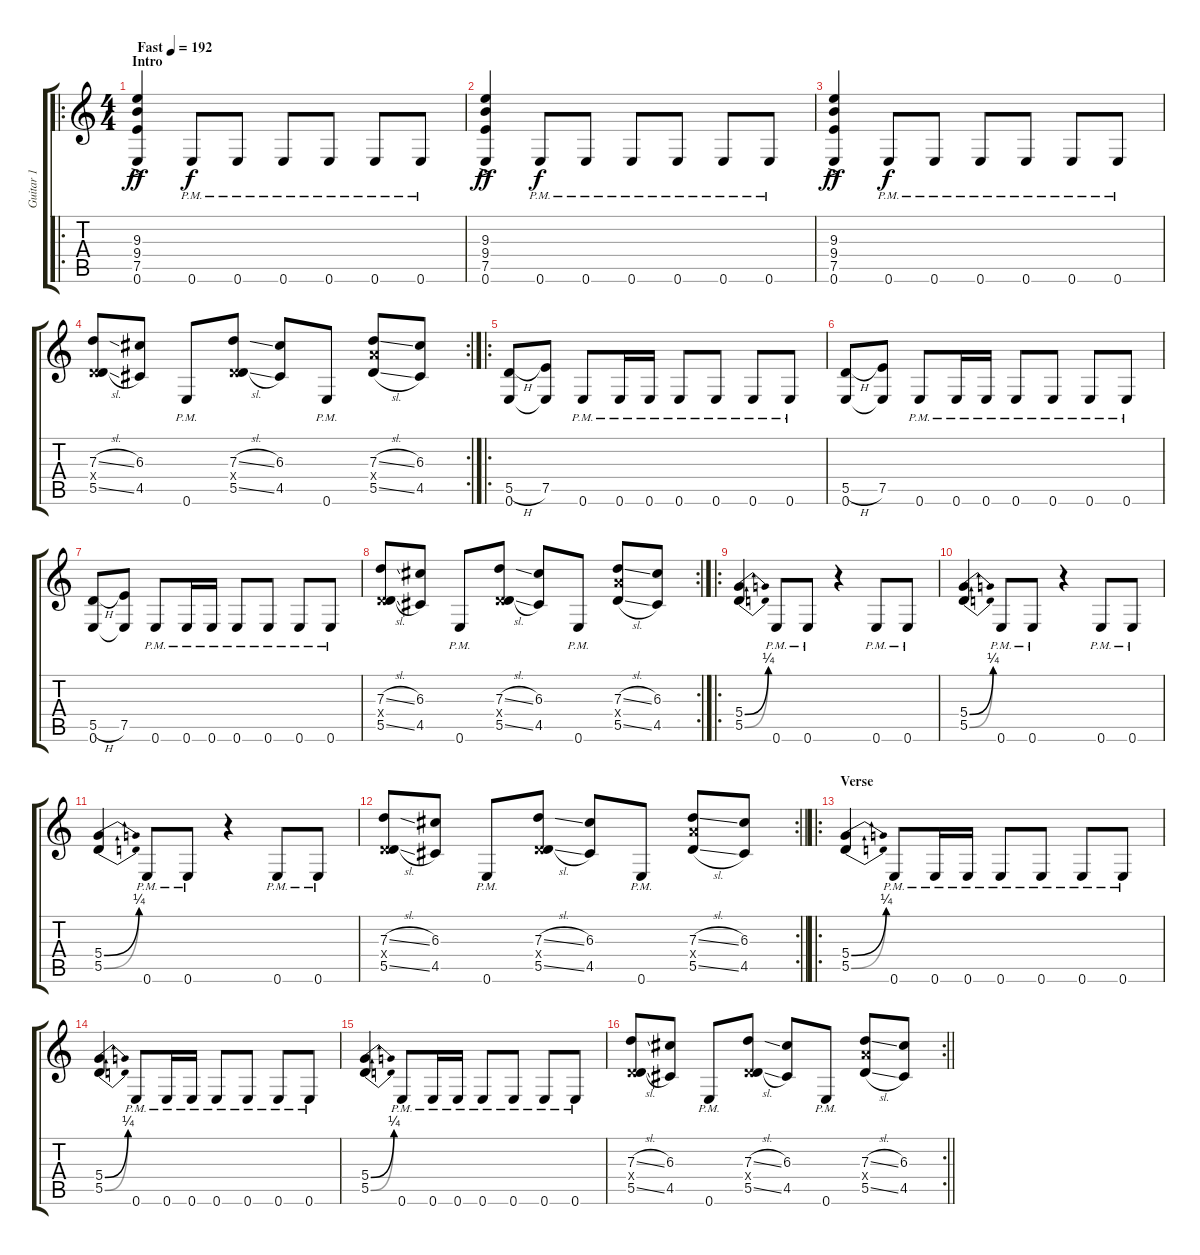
\track ("Guitar 1" "Guitar 1") {instrument distortionguitar}
\staff {score tabs}
\tuning (E4 B3 G3 D3 A2 E2) {hide}
\ro
\ts (4 4)
\section ("" "Intro")
\tempo (192 "Fast")
\clef g2
\ks c
(9.3{ac} 9.4{ac} 7.5{ac} 0.6{ac}).4{dy ff instrument distortionguitar} 0.6{pm}.8{dy f} 0.6{pm}.8 0.6{pm}.8 0.6{pm}.8 0.6{pm}.8 0.6{pm}.8 |
(9.3{ac} 9.4{ac} 7.5{ac} 0.6{ac}).4{dy ff} 0.6{pm}.8{dy f} 0.6{pm}.8 0.6{pm}.8 0.6{pm}.8 0.6{pm}.8 0.6{pm}.8 |
(9.3{ac} 9.4{ac} 7.5{ac} 0.6{ac}).4{dy ff} 0.6{pm}.8{dy f} 0.6{pm}.8 0.6{pm}.8 0.6{pm}.8 0.6{pm}.8 0.6{pm}.8 |
\rc 2
(7.3{sl} 0.4{x} 5.5{sl}).8 (6.3 4.5).8 0.6{pm}.8 (7.3{sl} 0.4{x} 5.5{sl}).8 (6.3 4.5).8 0.6{pm}.8 (7.3{sl} 7.4{x} 5.5{sl}).8 (6.3 4.5).8 |
\ro
(5.5{h} 0.6).8 (7.5 0.6{t}).8 0.6{pm}.8 0.6{pm}.16 0.6{pm}.16 0.6{pm}.8 0.6{pm}.8 0.6{pm}.8 0.6{pm}.8 |
(5.5{h} 0.6).8 (7.5 0.6{t}).8 0.6{pm}.8 0.6{pm}.16 0.6{pm}.16 0.6{pm}.8 0.6{pm}.8 0.6{pm}.8 0.6{pm}.8 |
(5.5{h} 0.6).8 (7.5 0.6{t}).8 0.6{pm}.8 0.6{pm}.16 0.6{pm}.16 0.6{pm}.8 0.6{pm}.8 0.6{pm}.8 0.6{pm}.8 |
\rc 2
(7.3{sl} 0.4{x} 5.5{sl}).8 (6.3 4.5).8 0.6{pm}.8 (7.3{sl} 0.4{x} 5.5{sl}).8 (6.3 4.5).8 0.6{pm}.8 (7.3{sl} 7.4{x} 5.5{sl}).8 (6.3 4.5).8 |
\ro
(5.4{be (bend 0 0 60 1)} 5.5{be (bend 0 0 60 1)}).4 0.6{pm}.8 0.6{pm}.8 r.4 0.6{pm}.8 0.6{pm}.8 |
(5.4{be (bend 0 0 60 1)} 5.5{be (bend 0 0 60 1)}).4 0.6{pm}.8 0.6{pm}.8 r.4 0.6{pm}.8 0.6{pm}.8 |
(5.4{be (bend 0 0 60 1)} 5.5{be (bend 0 0 60 1)}).4 0.6{pm}.8 0.6{pm}.8 r.4 0.6{pm}.8 0.6{pm}.8 |
\rc 2
\barLineRight lightlight
(7.3{sl} 0.4{x} 5.5{sl}).8 (6.3 4.5).8 0.6{pm}.8 (7.3{sl} 0.4{x} 5.5{sl}).8 (6.3 4.5).8 0.6{pm}.8 (7.3{sl} 7.4{x} 5.5{sl}).8 (6.3 4.5).8 |
\ro
\section ("" "Verse")
(5.4{be (bend 0 0 60 1)} 5.5{be (bend 0 0 60 1)}).4 0.6{pm}.8 0.6{pm}.16 0.6{pm}.16 0.6{pm}.8 0.6{pm}.8 0.6{pm}.8 0.6{pm}.8 |
(5.4{be (bend 0 0 60 1)} 5.5{be (bend 0 0 60 1)}).4 0.6{pm}.8 0.6{pm}.16 0.6{pm}.16 0.6{pm}.8 0.6{pm}.8 0.6{pm}.8 0.6{pm}.8 |
(5.4{be (bend 0 0 60 1)} 5.5{be (bend 0 0 60 1)}).4 0.6{pm}.8 0.6{pm}.16 0.6{pm}.16 0.6{pm}.8 0.6{pm}.8 0.6{pm}.8 0.6{pm}.8 |
\rc 2
\barLineRight lightlight
(7.3{sl} 0.4{x} 5.5{sl}).8 (6.3 4.5).8 0.6{pm}.8 (7.3{sl} 0.4{x} 5.5{sl}).8 (6.3 4.5).8 0.6{pm}.8 (7.3{sl} 7.4{x} 5.5{sl}).8 (6.3 4.5).8
